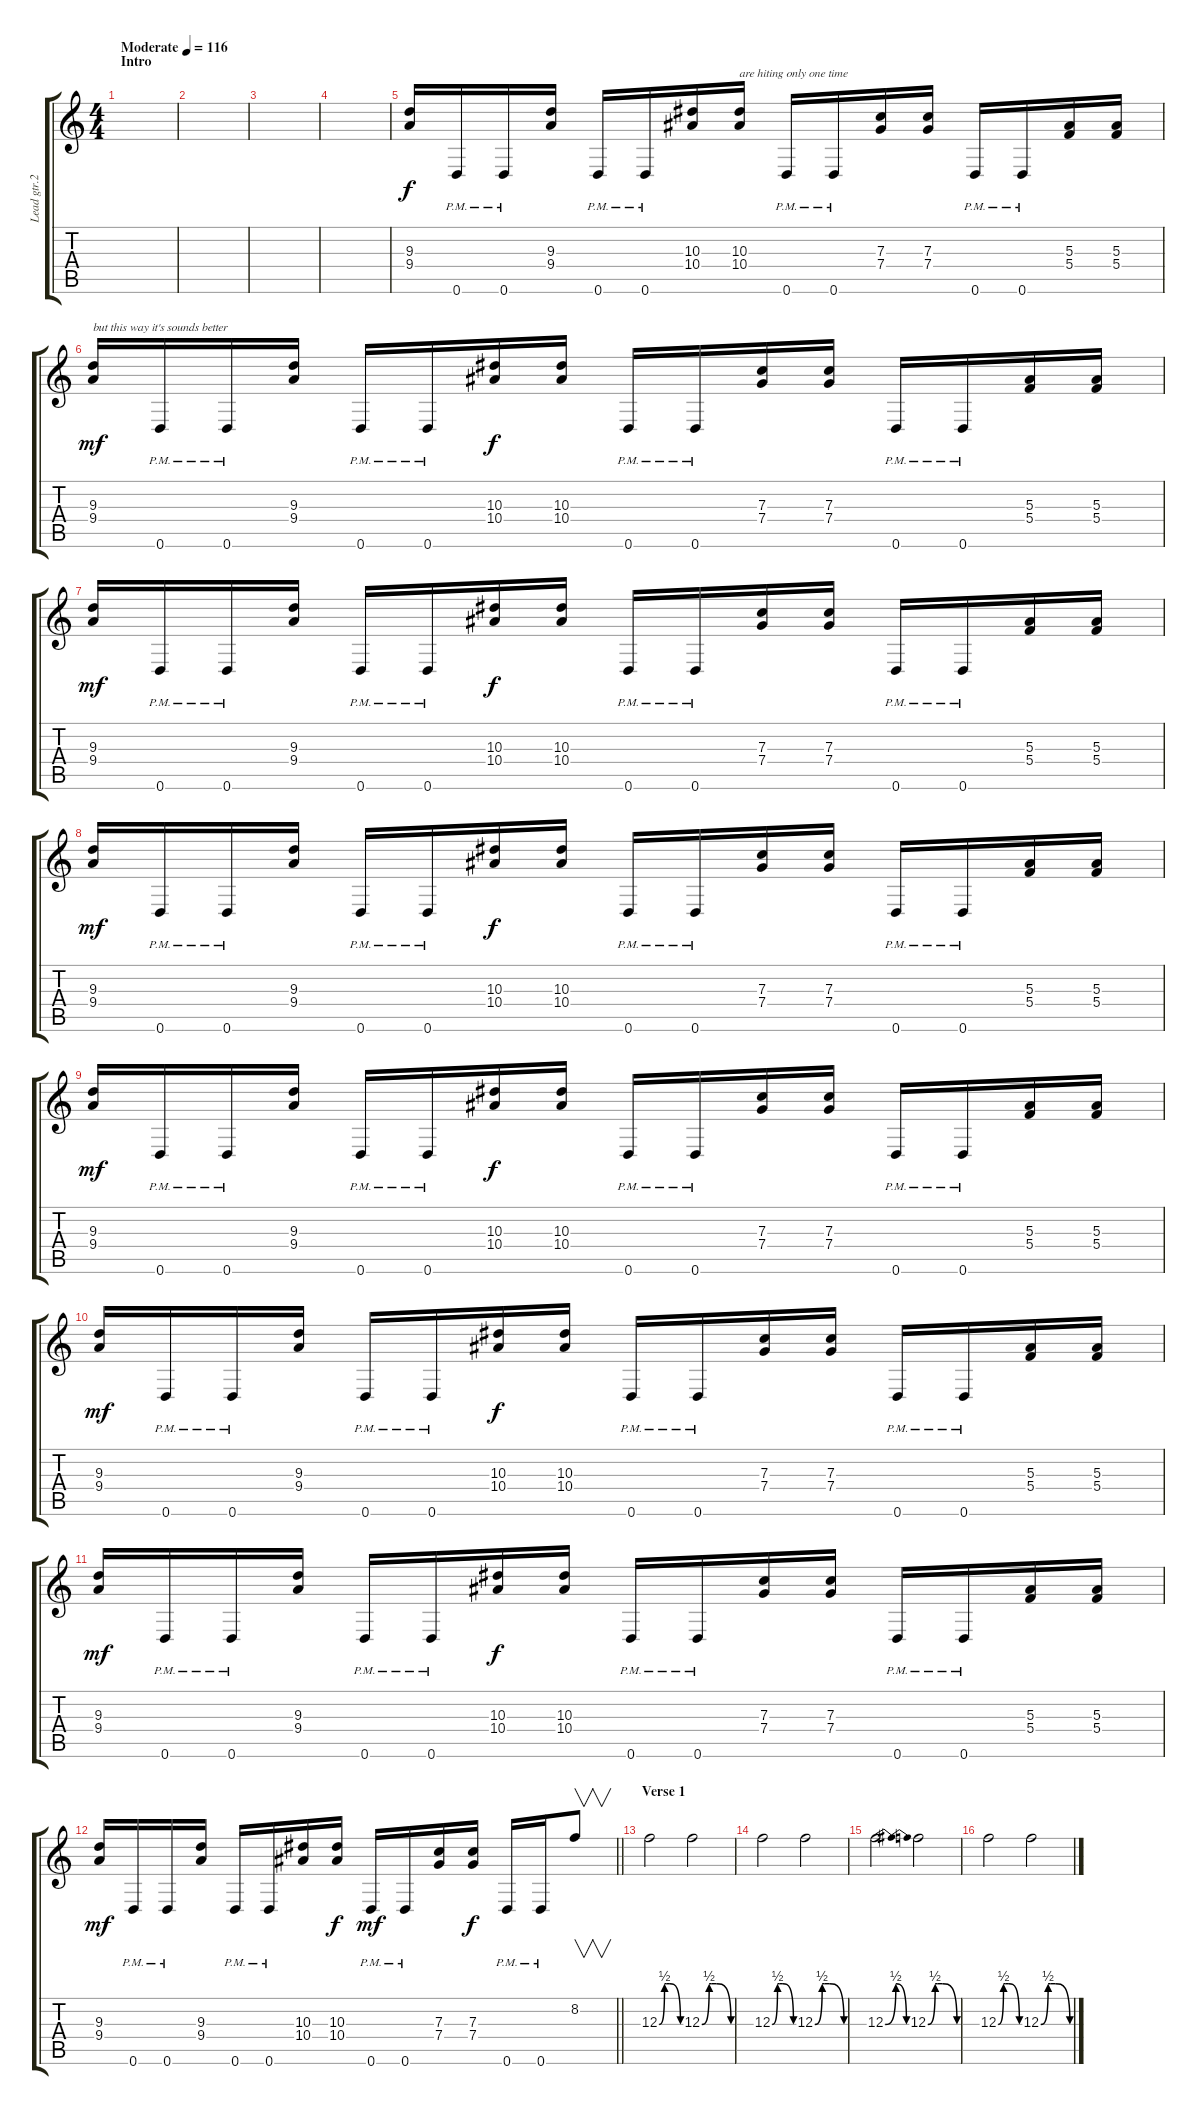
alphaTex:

\track ("Lead gtr.2" "Lead gtr.2") {instrument distortionguitar}
\staff {score tabs}
\tuning (D4 A3 F3 C3 G2 D2) {hide}
\ts (4 4)
\section ("" "Intro")
\tempo (116 "Moderate")
\clef g2
\ks c
|
|
|
|
(9.3 9.4).16 0.6{pm}.16 0.6{pm}.16 (9.3 9.4).16 0.6{pm}.16 0.6{pm}.16 (10.3 10.4).16{dy f} (10.3 10.4).16{txt "are hiting only one time"} 0.6{pm}.16 0.6{pm}.16 (7.3 7.4).16 (7.3 7.4).16 0.6{pm}.16 0.6{pm}.16 (5.3 5.4).16 (5.3 5.4).16 |
(9.3 9.4).16{txt "but this way it's sounds better" dy mf} 0.6{pm}.16 0.6{pm}.16 (9.3 9.4).16 0.6{pm}.16 0.6{pm}.16 (10.3 10.4).16{dy f} (10.3 10.4).16 0.6{pm}.16 0.6{pm}.16 (7.3 7.4).16 (7.3 7.4).16 0.6{pm}.16 0.6{pm}.16 (5.3 5.4).16 (5.3 5.4).16 |
(9.3 9.4).16{dy mf} 0.6{pm}.16 0.6{pm}.16 (9.3 9.4).16 0.6{pm}.16 0.6{pm}.16 (10.3 10.4).16{dy f} (10.3 10.4).16 0.6{pm}.16 0.6{pm}.16 (7.3 7.4).16 (7.3 7.4).16 0.6{pm}.16 0.6{pm}.16 (5.3 5.4).16 (5.3 5.4).16 |
(9.3 9.4).16{dy mf} 0.6{pm}.16 0.6{pm}.16 (9.3 9.4).16 0.6{pm}.16 0.6{pm}.16 (10.3 10.4).16{dy f} (10.3 10.4).16 0.6{pm}.16 0.6{pm}.16 (7.3 7.4).16 (7.3 7.4).16 0.6{pm}.16 0.6{pm}.16 (5.3 5.4).16 (5.3 5.4).16 |
(9.3 9.4).16{dy mf} 0.6{pm}.16 0.6{pm}.16 (9.3 9.4).16 0.6{pm}.16 0.6{pm}.16 (10.3 10.4).16{dy f} (10.3 10.4).16 0.6{pm}.16 0.6{pm}.16 (7.3 7.4).16 (7.3 7.4).16 0.6{pm}.16 0.6{pm}.16 (5.3 5.4).16 (5.3 5.4).16 |
(9.3 9.4).16{dy mf} 0.6{pm}.16 0.6{pm}.16 (9.3 9.4).16 0.6{pm}.16 0.6{pm}.16 (10.3 10.4).16{dy f} (10.3 10.4).16 0.6{pm}.16 0.6{pm}.16 (7.3 7.4).16 (7.3 7.4).16 0.6{pm}.16 0.6{pm}.16 (5.3 5.4).16 (5.3 5.4).16 |
(9.3 9.4).16{dy mf} 0.6{pm}.16 0.6{pm}.16 (9.3 9.4).16 0.6{pm}.16 0.6{pm}.16 (10.3 10.4).16{dy f} (10.3 10.4).16 0.6{pm}.16 0.6{pm}.16 (7.3 7.4).16 (7.3 7.4).16 0.6{pm}.16 0.6{pm}.16 (5.3 5.4).16 (5.3 5.4).16 |
\barLineRight lightlight
(9.3 9.4).16{dy mf} 0.6{pm}.16 0.6{pm}.16 (9.3 9.4).16 0.6{pm}.16 0.6{pm}.16 (10.3 10.4).16 (10.3 10.4).16{dy f} 0.6{pm}.16{dy mf} 0.6{pm}.16 (7.3 7.4).16 (7.3 7.4).16{dy f} 0.6{pm}.16 0.6{pm}.16 8.2.8{v volume 16 instrument guitarharmonics} |
\section ("" "Verse 1")
12.3{be (custom 0 0 15 2 20 2 30 2 60 0)}.2{volume 7 balance 8 instrument guitarharmonics} 12.3{be (custom 0 0 15 2 20 2 30 2 60 0)}.2 |
12.3{be (custom 0 0 15 2 20 2 30 2 60 0)}.2 12.3{be (custom 0 0 15 2 20 2 30 2 60 0)}.2 |
12.3{be (bendrelease 0 0 15 2 30 2 60 0)}.2 12.3{be (custom 0 0 15 2 20 2 30 2 60 0)}.2 |
12.3{be (custom 0 0 15 2 20 2 30 2 60 0)}.2 12.3{be (custom 0 0 15 2 20 2 30 2 60 0)}.2
